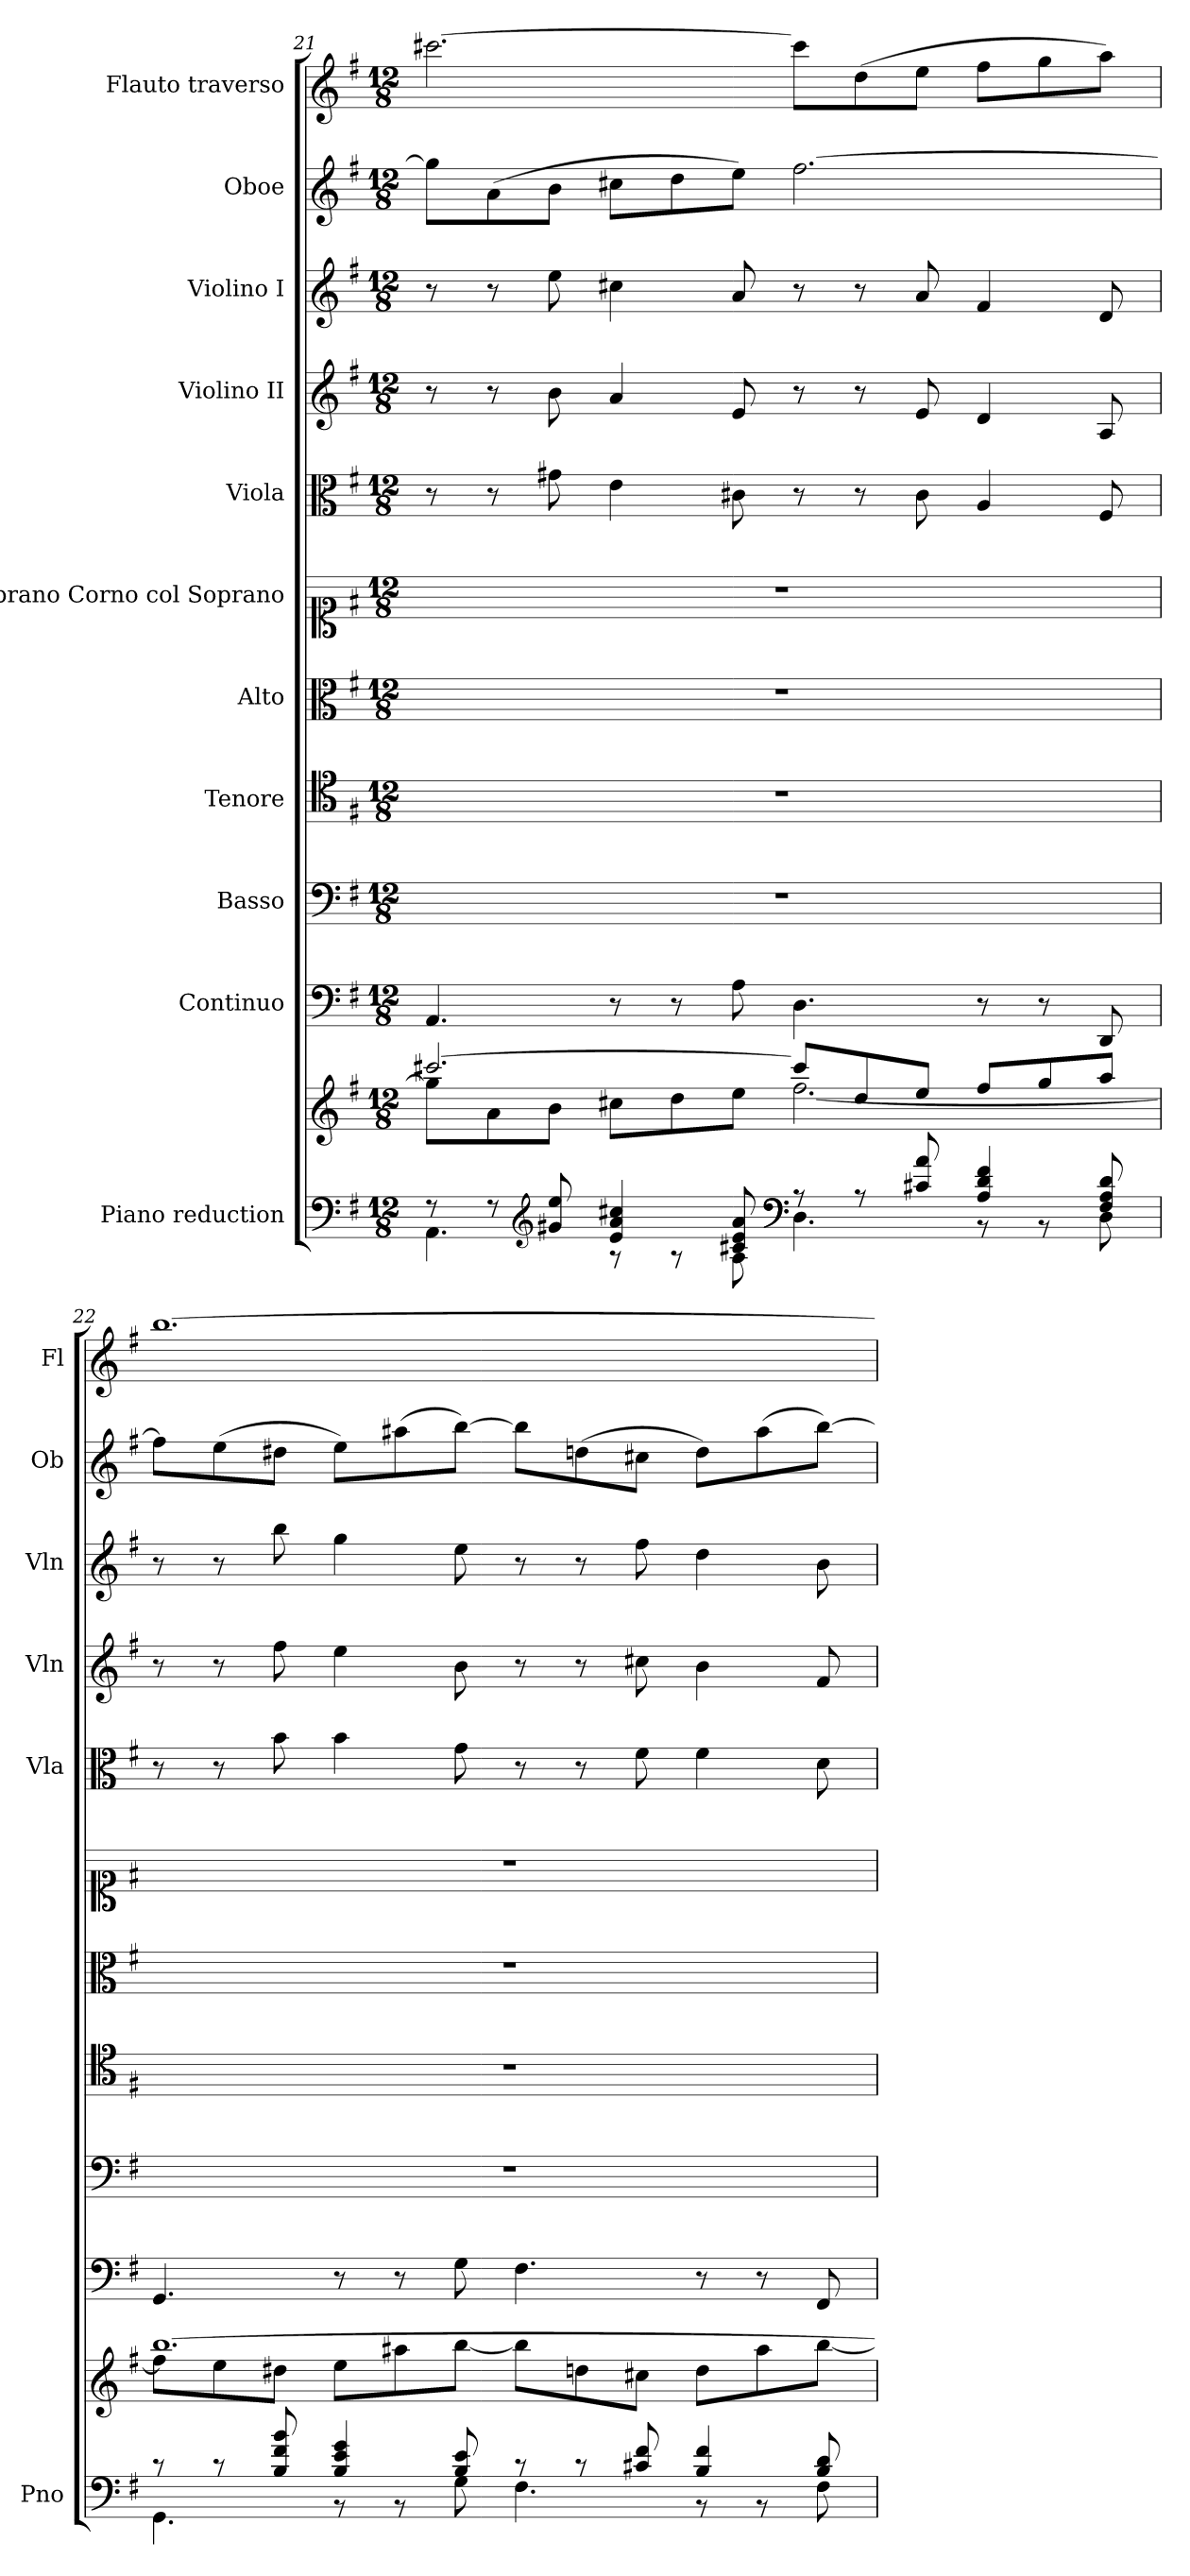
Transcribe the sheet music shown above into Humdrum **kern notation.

**kern	**kern	**kern	**kern	**kern	**kern	**kern	**kern	**kern	**kern	**kern	**kern
*part11	*part11	*part10	*part9	*part8	*part7	*part6	*part5	*part4	*part3	*part2	*part1
*staff12	*staff11	*staff10	*staff9	*staff8	*staff7	*staff6	*staff5	*staff4	*staff3	*staff2	*staff1
*I"Piano reduction	*	*I"Continuo	*I"Basso	*I"Tenore	*I"Alto	*I"Soprano Corno col Soprano	*I"Viola	*I"Violino II	*I"Violino I	*I"Oboe	*I"Flauto traverso
*I'Pno	*	*	*	*	*	*	*I'Vla	*I'Vln	*I'Vln	*I'Ob	*I'Fl
*clefF4	*clefG2	*clefF4	*clefF4	*clefC4	*clefC3	*clefC1	*clefC3	*clefG2	*clefG2	*clefG2	*clefG2
*k[f#]	*k[f#]	*k[f#]	*k[f#]	*k[f#]	*k[f#]	*k[f#]	*k[f#]	*k[f#]	*k[f#]	*k[f#]	*k[f#]
*M12/8	*M12/8	*M12/8	*M12/8	*M12/8	*M12/8	*M12/8	*M12/8	*M12/8	*M12/8	*M12/8	*M12/8
=21	=21	=21	=21	=21	=21	=21	=21	=21	=21	=21	=21
*^	*^	*	*	*	*	*	*	*	*	*	*
8r	4.AA\	[2.ccc#X/	8gg\L]	4.AA/	1.r	1.r	1.r	1.r	8r	8r	8r	8gg\L]	[2.ccc#X\
8r	.	.	8a\	.	.	.	.	.	8r	8r	8r	(8a\	.
*clefG2	*	*	*	*	*	*	*	*	*	*	*	*	*
8g#X/ 8ee/	.	.	8b\J	.	.	.	.	.	8g#X\	8b\	8ee\	8b\J	.
4e/ 4a/ 4cc#X/	8r	.	8cc#X\L	8r	.	.	.	.	4e\	4a/	4cc#X\	8cc#X\L	.
.	8r	.	8dd\	8r	.	.	.	.	.	.	.	8dd\	.
8c#X/ 8e/ 8a/	8A\	.	8ee\J	8A\	.	.	.	.	8c#X\	8e/	8a/	8ee\J)	.
*clefF4	*	*	*	*	*	*	*	*	*	*	*	*	*
8r	4.D\	8ccc#/L]	[2.ff#\	4.D\	.	.	.	.	8r	8r	8r	[2.ff#\	8ccc#\L]
8r	.	8dd/	.	.	.	.	.	.	8r	8r	8r	.	(8dd\
8c#X/ 8a/	.	8ee/J	.	.	.	.	.	.	8c#\	8e/	8a/	.	8ee\J
4A/ 4d/ 4f#/	8r	8ff#/L	.	8r	.	.	.	.	4A/	4d/	4f#/	.	8ff#\L
.	8r	8gg/	.	8r	.	.	.	.	.	.	.	.	8gg\
8F#/ 8A/ 8d/	8D\	8aa/J	.	8DD/	.	.	.	.	8F#/	8A/	8d/	.	8aa\J)
=22	=22	=22	=22	=22	=22	=22	=22	=22	=22	=22	=22	=22	=22
8r	4.GG\	[1.bb	8ff#\L]	4.GG/	1.r	1.r	1.r	1.r	8r	8r	8r	8ff#\L]	[1.bb
8r	.	.	8ee\	.	.	.	.	.	8r	8r	8r	(8ee\	.
8B/ 8f#/ 8b/	.	.	8dd#X\J	.	.	.	.	.	8b\	8ff#\	8bb\	8dd#X\J	.
4B/ 4e/ 4g/	8r	.	8ee\L	8r	.	.	.	.	4b\	4ee\	4gg\	8ee\L)	.
.	8r	.	8aa#X\	8r	.	.	.	.	.	.	.	(8aa#X\	.
8B/ 8e/	8G\	.	[8bb\J	8G\	.	.	.	.	8g\	8b\	8ee\	[8bb\J)	.
8r	4.F#\	.	8bb\L]	4.F#\	.	.	.	.	8r	8r	8r	8bb\L]	.
8r	.	.	8ddn\	.	.	.	.	.	8r	8r	8r	(8ddn\	.
8c#X/ 8f#/	.	.	8cc#X\J	.	.	.	.	.	8f#\	8cc#X\	8ff#\	8cc#X\J	.
4B/ 4f#/	8r	.	8dd\L	8r	.	.	.	.	4f#\	4b\	4dd\	8dd\L)	.
.	8r	.	8aa#\	8r	.	.	.	.	.	.	.	(8aa#\	.
8B/ 8d/	8F#\	.	[8bb\J	8FF#/	.	.	.	.	8d\	8f#/	8b\	[8bb\J)	.
*v	*v	*	*	*	*	*	*	*	*	*	*	*	*
*	*v	*v	*	*	*	*	*	*	*	*	*	*
=	=	=	=	=	=	=	=	=	=	=	=
*-	*-	*-	*-	*-	*-	*-	*-	*-	*-	*-	*-
